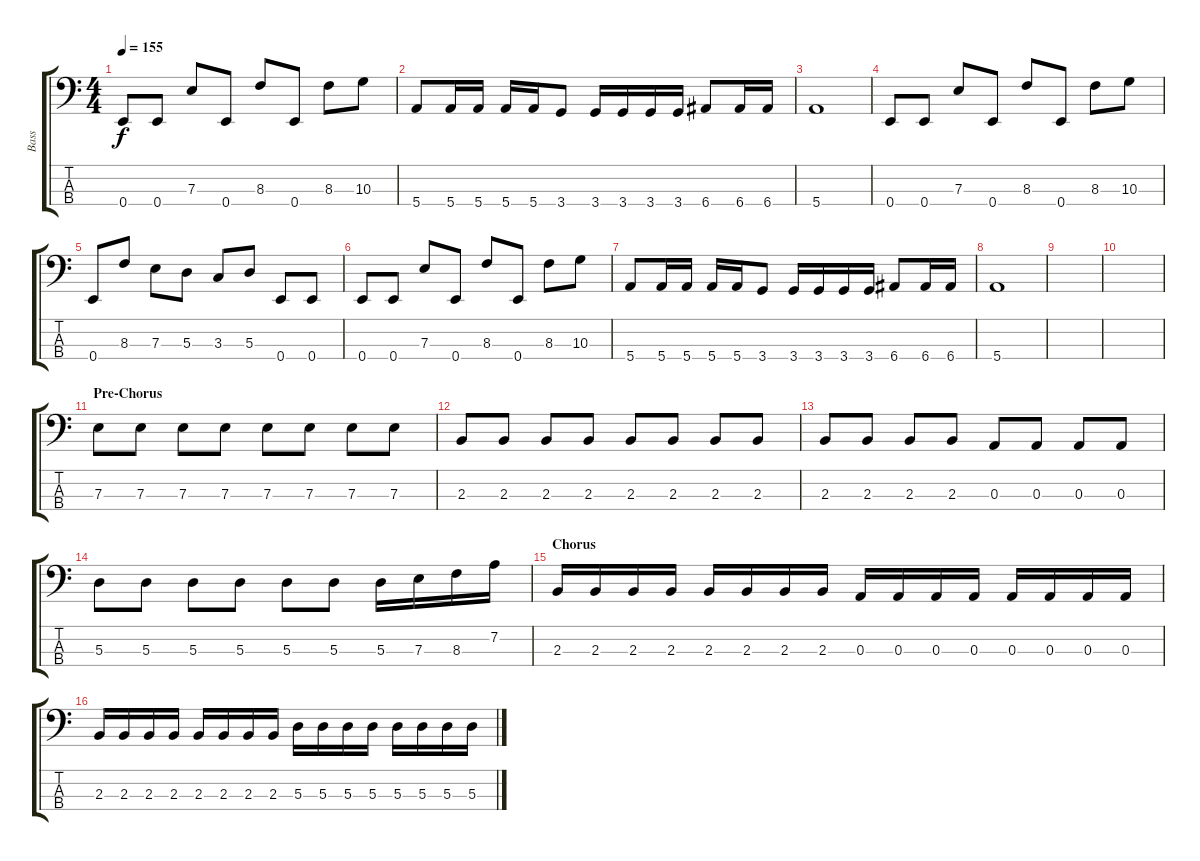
\track ("Bass" "Bass") {instrument electricbasspick}
\staff {score tabs}
\tuning (G2 D2 A1 E1) {hide}
\ts (4 4)
\tempo 155
\clef f4
\ks c
0.4.8{dy f} 0.4.8 7.3.8 0.4.8 8.3.8 0.4.8 8.3.8 10.3.8 |
5.4.8 5.4.16 5.4.16 5.4.16 5.4.16 3.4.8 3.4.16 3.4.16 3.4.16 3.4.16 6.4.8 6.4.16 6.4.16 |
5.4.1 |
0.4.8 0.4.8 7.3.8 0.4.8 8.3.8 0.4.8 8.3.8 10.3.8 |
0.4.8 8.3.8 7.3.8 5.3.8 3.3.8 5.3.8 0.4.8 0.4.8 |
0.4.8 0.4.8 7.3.8 0.4.8 8.3.8 0.4.8 8.3.8 10.3.8 |
5.4.8 5.4.16 5.4.16 5.4.16 5.4.16 3.4.8 3.4.16 3.4.16 3.4.16 3.4.16 6.4.8 6.4.16 6.4.16 |
5.4.1 |
|
|
\section ("" "Pre-Chorus")
7.3.8 7.3.8 7.3.8 7.3.8 7.3.8 7.3.8 7.3.8 7.3.8 |
2.3.8 2.3.8 2.3.8 2.3.8 2.3.8 2.3.8 2.3.8 2.3.8 |
2.3.8 2.3.8 2.3.8 2.3.8 0.3.8 0.3.8 0.3.8 0.3.8 |
5.3.8 5.3.8 5.3.8 5.3.8 5.3.8 5.3.8 5.3.16 7.3.16 8.3.16 7.2.16 |
\section ("" "Chorus")
2.3.16 2.3.16 2.3.16 2.3.16 2.3.16 2.3.16 2.3.16 2.3.16 0.3.16 0.3.16 0.3.16 0.3.16 0.3.16 0.3.16 0.3.16 0.3.16 |
2.3.16 2.3.16 2.3.16 2.3.16 2.3.16 2.3.16 2.3.16 2.3.16 5.3.16 5.3.16 5.3.16 5.3.16 5.3.16 5.3.16 5.3.16 5.3.16
